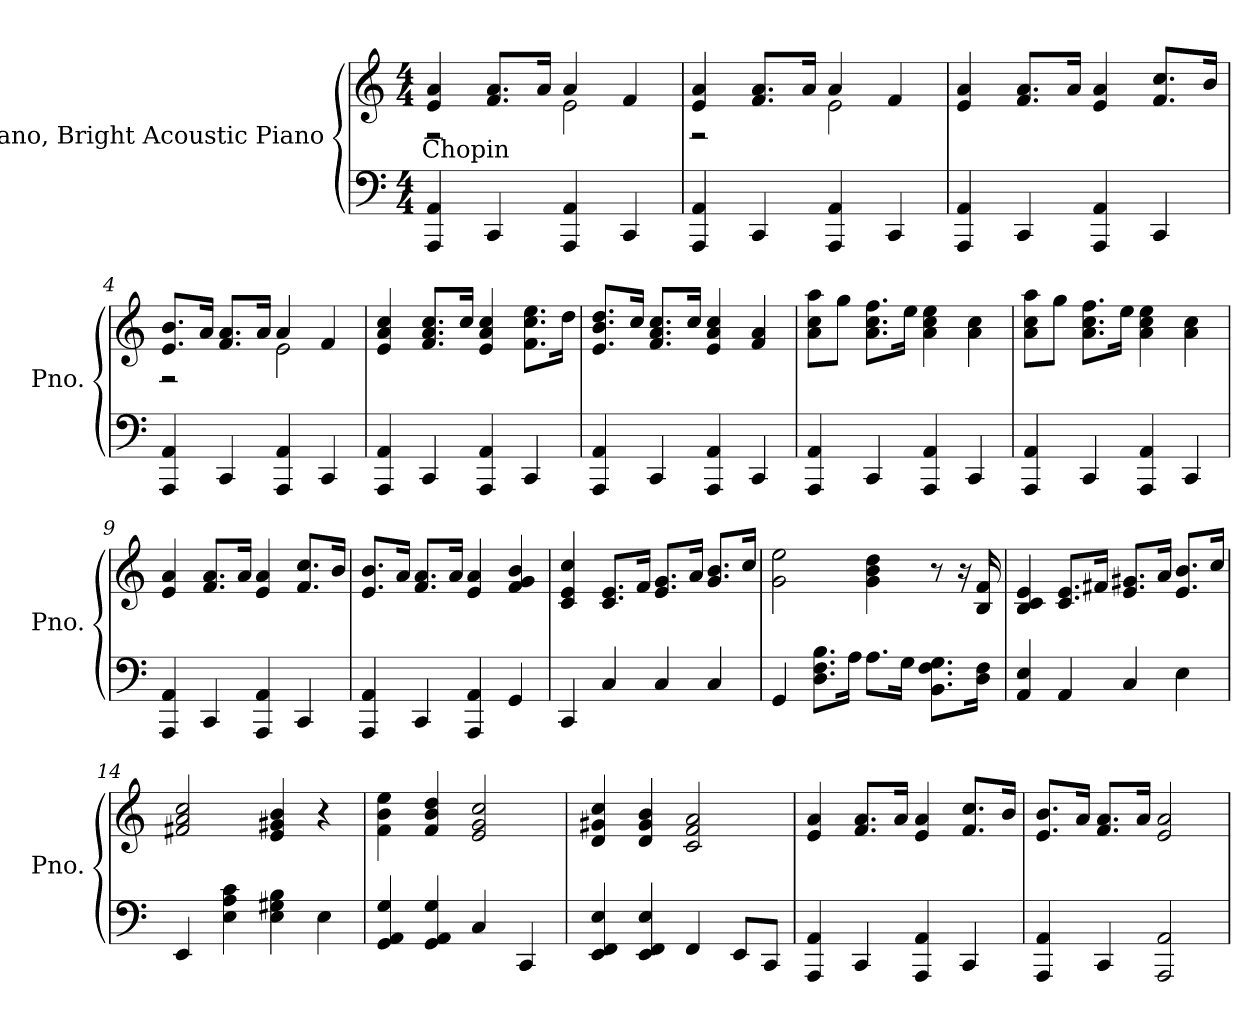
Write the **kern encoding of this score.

**kern	**kern	**text
*part2	*part1	*part1
*staff2	*staff1	*staff1
*I"Piano, Bright Acoustic Piano	*I"Piano, Bright Acoustic Piano	*
*I'Pno.	*I'Pno.	*
*clefF4	*clefG2	*
*k[]	*k[]	*
*M4/4	*M4/4	*
*MM50	*MM50	*
=1	=1	=1
!	!	!LO:LY:b
*	*^	*
4AAA/ 4AA/	4e/ 4a/	2r	Chopin
4CC/	8.f/ 8.a/L	.	.
.	16a/Jk	.	.
4AAA/ 4AA/	4a/	2e\	.
4CC/	4f/	.	.
=2	=2	=2	=2
4AAA/ 4AA/	4e/ 4a/	2r	.
4CC/	8.f/ 8.a/L	.	.
.	16a/Jk	.	.
4AAA/ 4AA/	4a/	2e\	.
4CC/	4f/	.	.
*	*v	*v	*
=3	=3	=3
4AAA/ 4AA/	4e/ 4a/	.
4CC/	8.f/ 8.a/L	.
.	16a/Jk	.
4AAA/ 4AA/	4e/ 4a/	.
4CC/	8.f/ 8.cc/L	.
.	16b/Jk	.
!!LO:LB:g=z
=4	=4	=4
*	*^	*
4AAA/ 4AA/	8.e/ 8.b/L	2r	.
.	16a/Jk	.	.
4CC/	8.f/ 8.a/L	.	.
.	16a/Jk	.	.
4AAA/ 4AA/	4a/	2e\	.
4CC/	4f/	.	.
*	*v	*v	*
=5	=5	=5
4AAA/ 4AA/	4e/ 4a/ 4cc/	.
4CC/	8.f/ 8.a/ 8.cc/L	.
.	16cc/Jk	.
4AAA/ 4AA/	4e/ 4a/ 4cc/	.
4CC/	8.f\ 8.cc\ 8.ee\L	.
.	16dd\Jk	.
=6	=6	=6
4AAA/ 4AA/	8.e/ 8.b/ 8.dd/L	.
.	16cc/Jk	.
4CC/	8.f/ 8.a/ 8.cc/L	.
.	16cc/Jk	.
4AAA/ 4AA/	4e/ 4a/ 4cc/	.
4CC/	4f/ 4a/	.
=7	=7	=7
4AAA/ 4AA/	8a\ 8cc\ 8aa\L	.
.	8gg\J	.
4CC/	8.a\ 8.cc\ 8.ff\L	.
.	16ee\Jk	.
4AAA/ 4AA/	4a\ 4cc\ 4ee\	.
4CC/	4a\ 4cc\	.
=8	=8	=8
4AAA/ 4AA/	8a\ 8cc\ 8aa\L	.
.	8gg\J	.
4CC/	8.a\ 8.cc\ 8.ff\L	.
.	16ee\Jk	.
4AAA/ 4AA/	4a\ 4cc\ 4ee\	.
4CC/	4a\ 4cc\	.
!!LO:LB:g=z
=9	=9	=9
4AAA/ 4AA/	4e/ 4a/	.
4CC/	8.f/ 8.a/L	.
.	16a/Jk	.
4AAA/ 4AA/	4e/ 4a/	.
4CC/	8.f/ 8.cc/L	.
.	16b/Jk	.
=10	=10	=10
4AAA/ 4AA/	8.e/ 8.b/L	.
.	16a/Jk	.
4CC/	8.f/ 8.a/L	.
.	16a/Jk	.
4AAA/ 4AA/	4e/ 4a/	.
4GG/	4f/ 4g/ 4b/	.
=11	=11	=11
4CC/	4c/ 4e/ 4cc/	.
4C/	8.c/ 8.e/L	.
.	16f/Jk	.
4C/	8.e/ 8.g/L	.
.	16a/Jk	.
4C/	8.g/ 8.b/L	.
.	16cc/Jk	.
=12	=12	=12
4GG/	2g\ 2ee\	.
8.D\ 8.F\ 8.B\L	.	.
16A\Jk	.	.
8.A\L	4g\ 4b\ 4dd\	.
16G\Jk	.	.
8.BB\ 8.F\ 8.G\L	8r	.
.	16r	.
16D\ 16F\Jk	16B/ 16f/	.
!!LO:LB:g=z
=13	=13	=13
4AA/ 4E/	4B/ 4c/ 4e/	.
4AA/	8.c/ 8.e/L	.
.	16f#X/Jk	.
4C/	8.e/ 8.g#X/L	.
.	16a/Jk	.
4E\	8.e/ 8.b/L	.
.	16cc/Jk	.
=14	=14	=14
4EE/	2f#X/ 2a/ 2cc/	.
4E\ 4A\ 4c\	.	.
4E\ 4G#X\ 4B\	4e/ 4g#X/ 4b/	.
4E\	4r	.
=15	=15	=15
4GG/ 4AA/ 4G/	4f\ 4b\ 4ee\	.
4GG/ 4AA/ 4G/	4f/ 4b/ 4dd/	.
4C/	2e/ 2g/ 2cc/	.
4CC/	.	.
=16	=16	=16
4EE/ 4FF/ 4E/	4d/ 4g#X/ 4cc/	.
4EE/ 4FF/ 4E/	4d/ 4g#/ 4b/	.
4FF/	2c/ 2f/ 2a/	.
8EE/L	.	.
8CC/J	.	.
=17	=17	=17
4AAA/ 4AA/	4e/ 4a/	.
4CC/	8.f/ 8.a/L	.
.	16a/Jk	.
4AAA/ 4AA/	4e/ 4a/	.
4CC/	8.f/ 8.cc/L	.
.	16b/Jk	.
!!LO:LB:g=z
=18	=18	=18
4AAA/ 4AA/	8.e/ 8.b/L	.
.	16a/Jk	.
4CC/	8.f/ 8.a/L	.
.	16a/Jk	.
2AAA/ 2AA/	2e/ 2a/	.
=	=	=
*-	*-	*-
